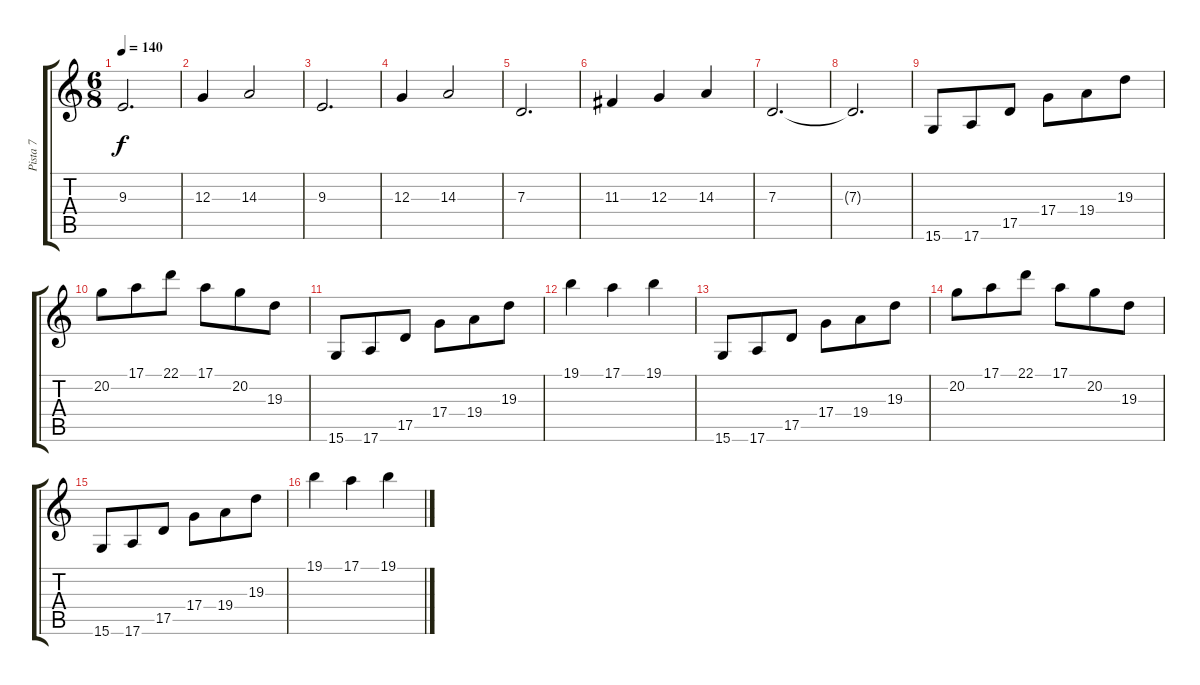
\track ("Pista 7" "Pista 7") {instrument tremolostrings}
\staff {score tabs}
\tuning (E4 B3 G3 D3 A2 E2) {hide}
\ts (6 8)
\tempo 140
\clef g2
\ks c
9.3.2{d dy f volume 10} |
12.3.4 14.3.2 |
9.3.2{d volume 10} |
12.3.4 14.3.2 |
7.3.2{d volume 10} |
11.3.4 12.3.4 14.3.4 |
7.3.2{d volume 10} |
7.3{t}.2{d} |
15.6.8{volume 12} 17.6.8 17.5.8 17.4.8 19.4.8 19.3.8 |
20.2.8 17.1.8 22.1.8 17.1.8 20.2.8 19.3.8 |
15.6.8{volume 12} 17.6.8 17.5.8 17.4.8 19.4.8 19.3.8 |
19.1.4 17.1.4 19.1.4 |
15.6.8{volume 12} 17.6.8 17.5.8 17.4.8 19.4.8 19.3.8 |
20.2.8 17.1.8 22.1.8 17.1.8 20.2.8 19.3.8 |
15.6.8{volume 12} 17.6.8 17.5.8 17.4.8 19.4.8 19.3.8 |
19.1.4 17.1.4 19.1.4
